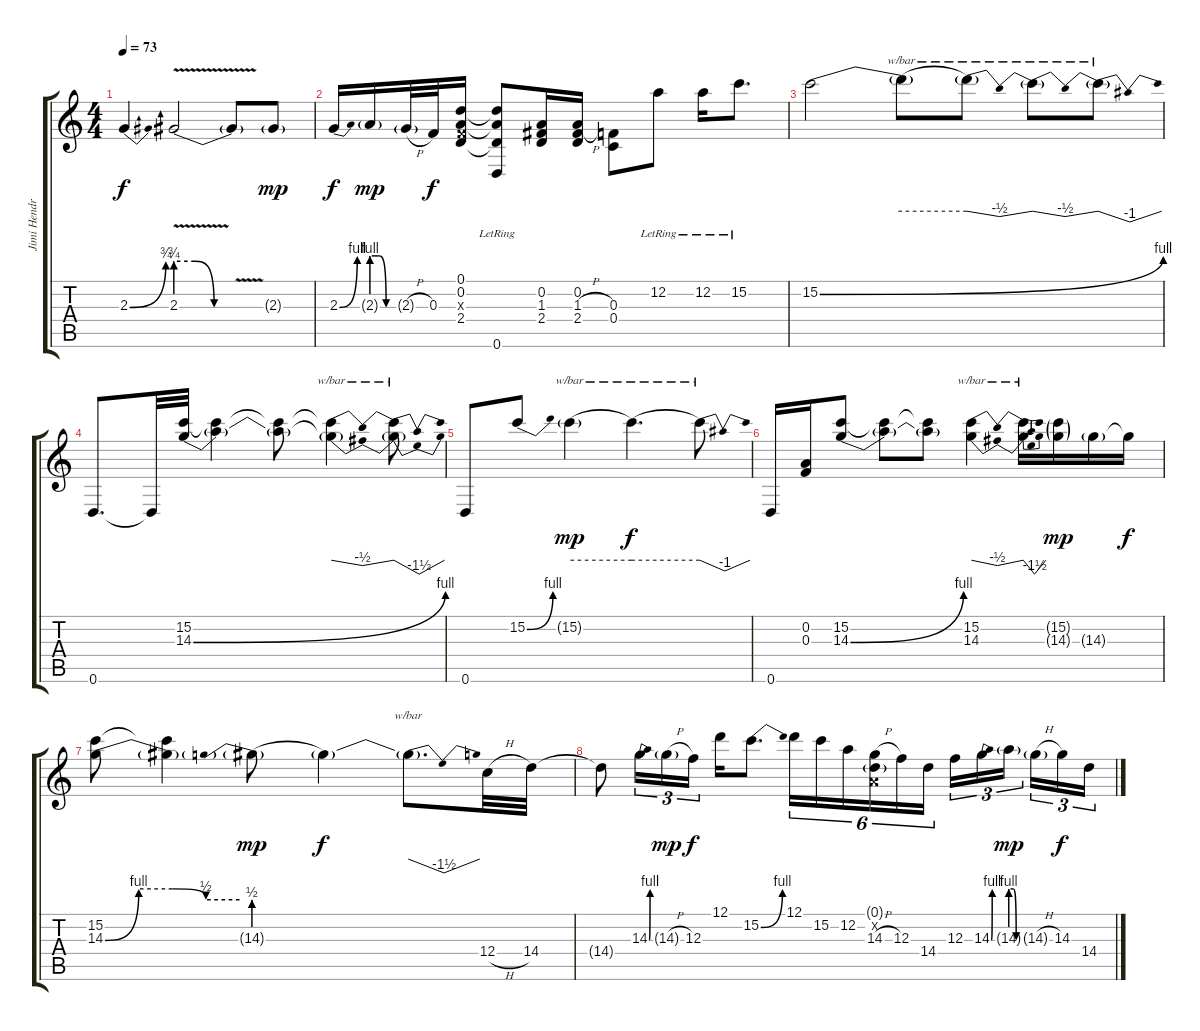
\track ("Jimi Hendrix" "Jimi Hendr") {instrument overdrivenguitar}
\staff {score tabs}
\tuning (D4 A3 F3 C3 G2 D2) {hide}
\ts (4 4)
\tempo 73
\clef g2
\ks c
2.3{be (bend 0 0 60 3)}.4{dy f} 2.3{be (custom 0 3 20 3 40 0 60 0) v}.2 2.3{v t}.8 2.3{g}.8{dy mp} |
2.3{be (bend 0 0 60 4)}.16{dy f} 2.3{be (custom 0 4 20 4 40 0 60 0) g}.16{dy mp} 2.3{h g}.32 0.3.32{dy f} (0.1 0.2 0.3{x} 2.4).16 (0.1{t} 0.2{t} 2.4{t} 0.6{lr}).8 (0.2 1.3 2.4).16 (0.2 1.3{h} 2.4).16 (0.3 0.4).8 12.2{lr}.8 12.2{lr}.16 15.2{lr}.8{d} |
15.2{be (bend 0 0 60 4)}.2 15.2{t}.8{tbe (hold default 0 0 60 0)} 15.2{t}.8{tbe (dip default 0 0 30 -2 60 0)} 15.2{t}.8{tbe (dip default 0 0 30 -2 60 0)} 15.2{t}.8{tbe (dip default 0 0 30 -4 60 0)} |
0.6.8{d} 0.6{t}.32 (15.2 14.3{be (bend 0 0 60 4)}).32 (15.2{t} 14.3{t}).4 (15.2{t} 14.3{t}).8 (15.2{t} 14.3{t}).4{tbe (dip default 0 0 30 -2 60 0)} (15.2{t} 14.3{t}).8{tbe (dip default 0 0 30 -6 60 0)} |
0.6.8 15.2{be (bend 0 0 60 4)}.8 15.2{g}.4{tbe (hold default 0 0 60 0) dy mp} 15.2{t}.4{d tbe (hold default 0 0 60 0) dy f} 15.2{t}.8{tbe (dip default 0 0 30 -4 60 0)} |
0.6.16 (0.2 0.3).16 (15.2 14.3{be (bend 0 0 60 4)}).8 (15.2{t} 14.3{t}).8 (15.2{t} 14.3{t}).8 (15.2 14.3).4{tbe (dip default 0 0 30 -2 60 0)} (15.2{t} 14.3{t}).16{tbe (dip default 0 0 30 -6 60 0)} (15.2{g} 14.3{g}).16{dy mp} 14.3{g}.16 14.3{t}.16{dy f} |
(15.2 14.3{be (custom 0 0 15 4 30 4 45 2 60 2)}).8 (15.2{t} 14.3{t}).4 14.3{be (prebend 0 2 60 2) g}.8{dy mp} 14.3{t}.4{dy f} 14.3{t}.8{d tbe (dip default 0 0 30 -6 60 0)} 12.4{h}.32 14.4.32 |
14.4{t}.8 14.3{be (bend 0 0 60 4)}.16{tu (3 2)} 14.3{h g}.16{tu (3 2) dy mp} 12.3.16{tu (3 2) dy f} 12.1.16 15.2{be (bend 0 0 60 4)}.8{d} 12.1.16{tu (6 4)} 15.2.16{tu (6 4)} 12.2.16{tu (6 4)} (0.1{g} 0.2{x} 14.3{h}).16{tu (6 4)} 12.3.16{tu (6 4)} 14.4.16{tu (6 4)} 12.3.16{tu (3 2)} 14.3{be (bend 0 0 60 4)}.16{tu (3 2)} 14.3{be (custom 0 4 20 4 40 0 60 0) g}.16{tu (3 2) dy mp} 14.3{h g}.16{tu (3 2)} 14.3.16{tu (3 2) dy f} 14.4.16{tu (3 2)}
